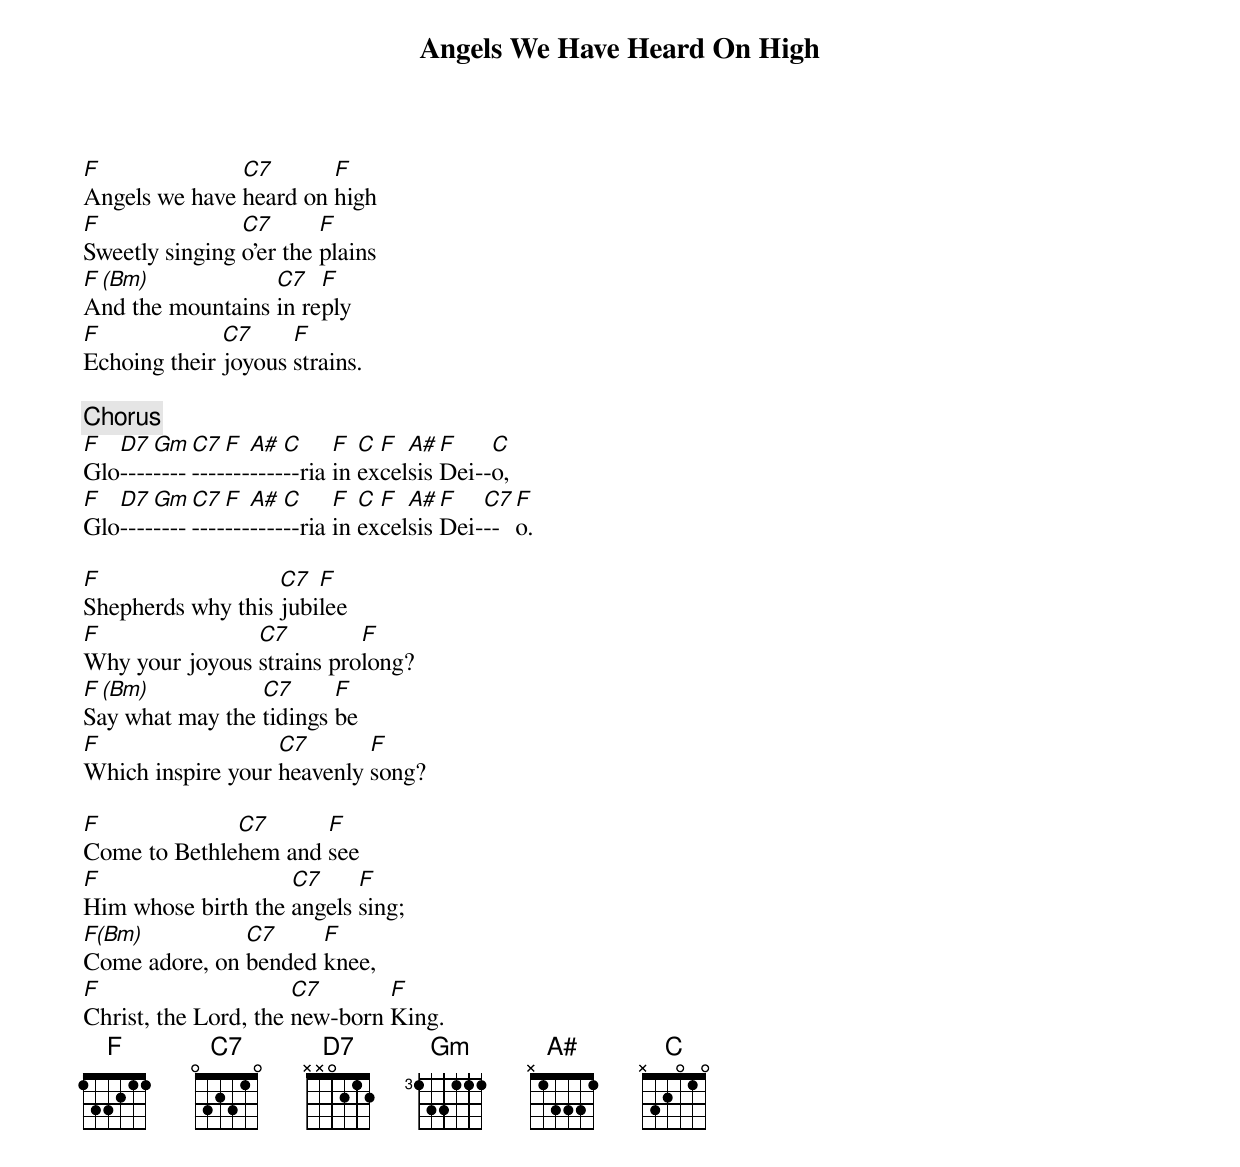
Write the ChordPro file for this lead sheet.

{Title: Angels We Have Heard On High}

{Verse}
[F]Angels we have [C7]heard on [F]high
[F]Sweetly singing [C7]o’er the [F]plains
[F (Bm)]And the mountains [C7]in re[F]ply
[F]Echoing their [C7]joyous [F]strains.

{Chorus}
[F]Glo[D7]----[Gm]----[C7]----[F]---[A#]----[C]--ria [F]in [C]ex[F]cel[A#]sis [F]Dei--[C]o,
[F]Glo[D7]----[Gm]----[C7]----[F]---[A#]----[C]--ria [F]in [C]ex[F]cel[A#]sis [F]Dei-[C7]--[F]o.

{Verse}
[F]Shepherds why this [C7]jubi[F]lee
[F]Why your joyous [C7]strains pro[F]long?
[F (Bm)]Say what may the [C7]tidings [F]be
[F]Which inspire your [C7]heavenly [F]song?

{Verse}
[F]Come to Bethle[C7]hem and [F]see
[F]Him whose birth the [C7]angels [F]sing;
[F(Bm)]Come adore, on [C7]bended [F]knee,
[F]Christ, the Lord, the [C7]new-born [F]King.
